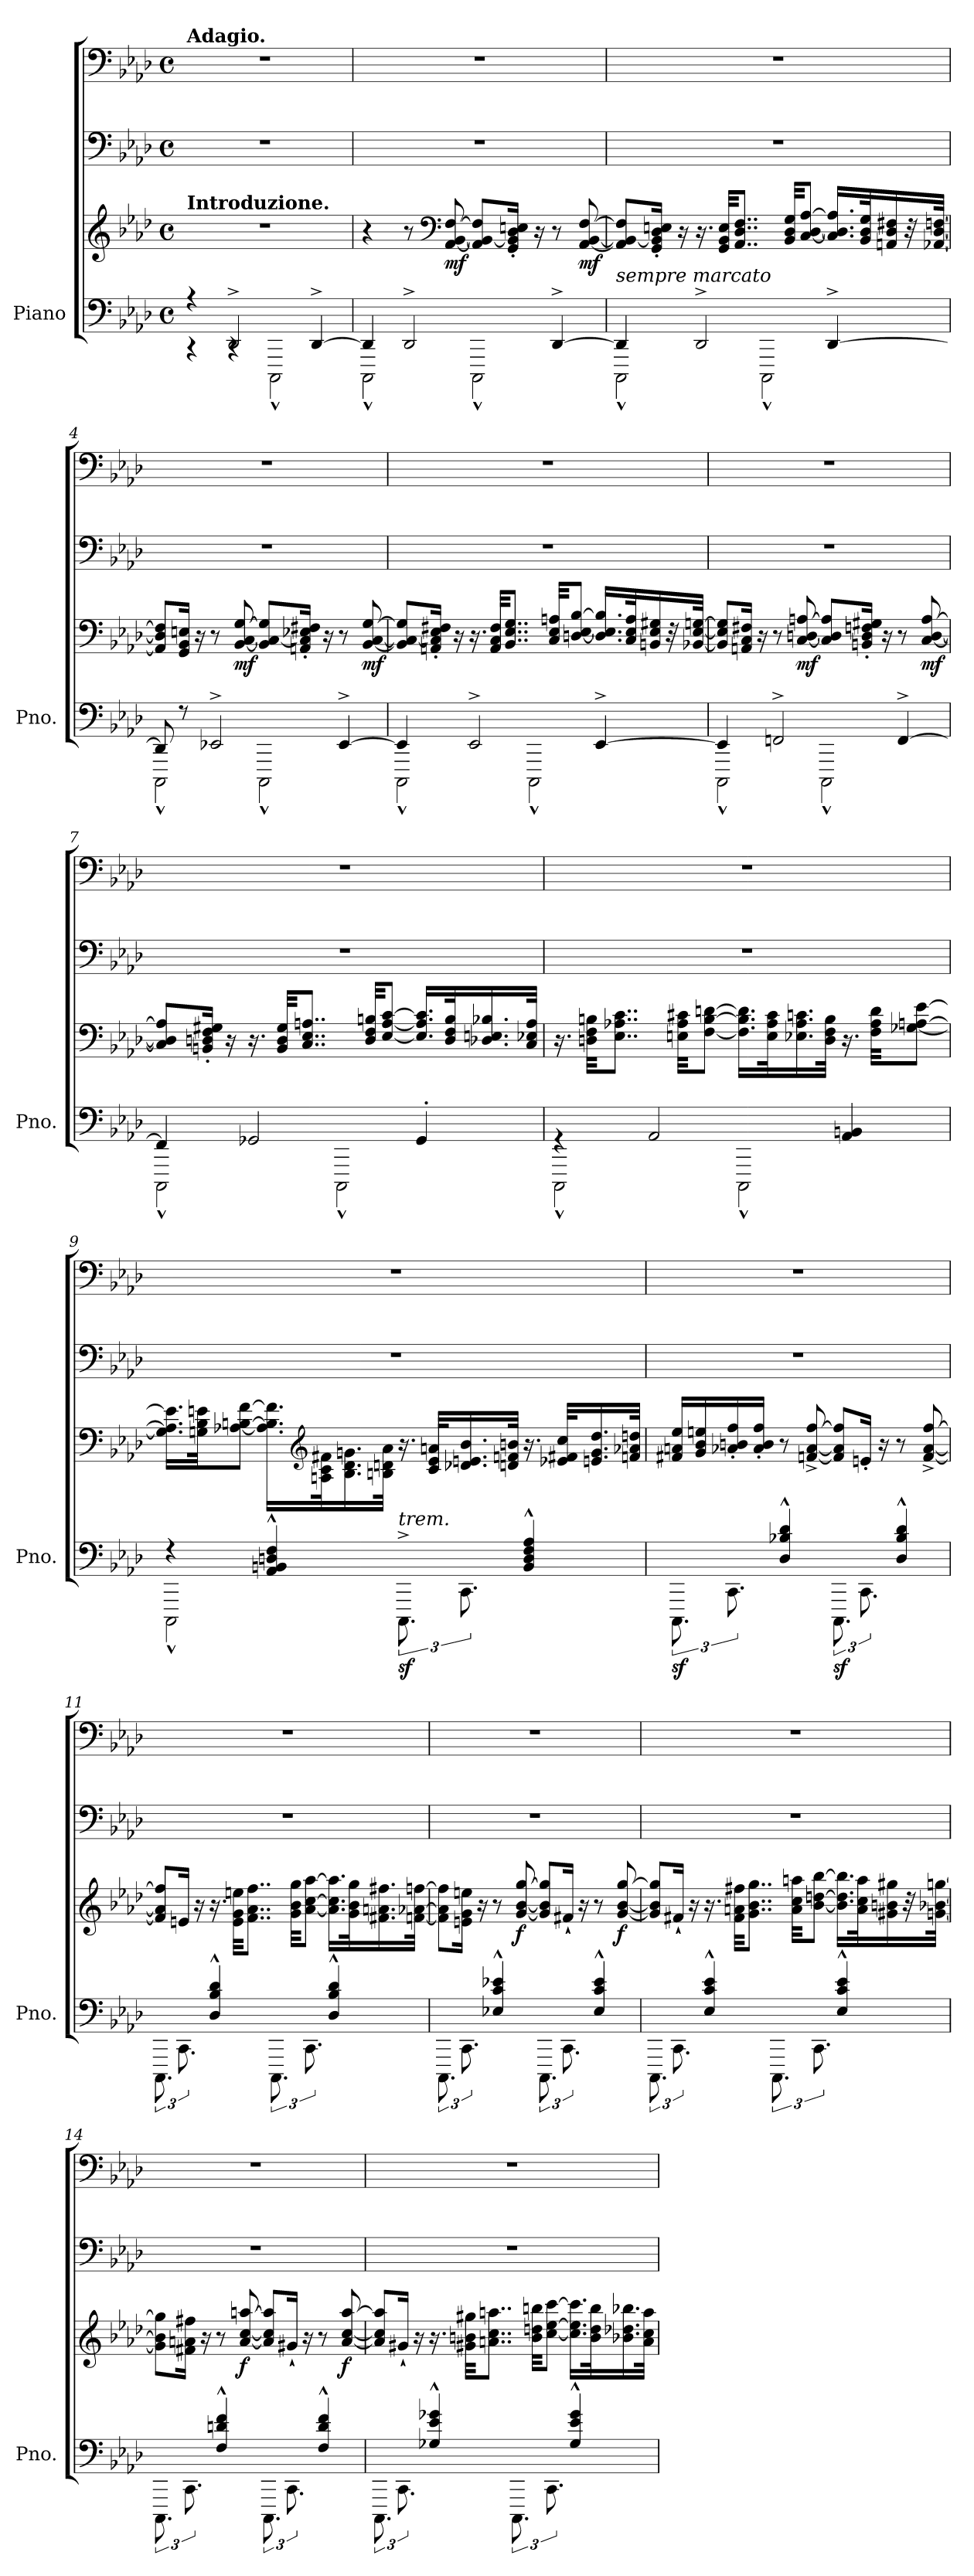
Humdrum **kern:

**kern	**kern	**kern	**kern	**dynam
*part1	*part1	*part1	*part1	*part1
*staff4	*staff3	*staff2	*staff1	*staff1/2/3/4
*I"Piano	*	*	*	*
*I'Pno.	*	*	*	*
*clefF4	*clefG2	*clefF4	*clefF4	*
*k[b-e-a-d-]	*k[b-e-a-d-]	*k[b-e-a-d-]	*k[b-e-a-d-]	*
*M4/4	*M4/4	*M4/4	*M4/4	*
*met(c)	*met(c)	*met(c)	*met(c)	*
=1	=1	=1	=1	=1
*^	*	*	*	*
!	!	!	!	!LO:TX:a:B:t=Adagio.	!
!	!	!LO:TX:a:B:t=Introduzione.	!	!	!
!	!	!	!	!	!LO:DY:a=4
4r	4r	1r	1r	1r	other-dynamics
2DD-^/	4rCC	.	.	.	.
.	2CCC^^\	.	.	.	.
[4DD-^/	.	.	.	.	.
=2	=2	=2	=2	=2	=2
4DD-/]	2CCC^^\	4r	1r	1r	.
2DD-^/	.	8r	.	.	.
*	*	*clefF4	*	*	*
!	!	!	!	!	!LO:DY:b=3
.	.	[8AA-/ [8BB-/ [8F/	.	.	mf
.	2CCC^^\	8AA-/] 8BB-/_ 8F/]L	.	.	.
.	.	16GG/' 16BB-/]' 16D-/' 16En/'Jk	.	.	.
.	.	16r	.	.	.
[4DD-^/	.	8r	.	.	.
!	!	!	!	!	!LO:DY:b=3
.	.	[8AA-/ [8BB-/ [8F/	.	.	mf
=3	=3	=3	=3	=3	=3
!LO:TX:a:i:t=sempre marcato	!	!	!	!	!
4DD-/]	2CCC^^\	8AA-/] 8BB-/_ 8F/]L	1r	1r	.
.	.	16GG/' 16BB-/]' 16D-/' 16En/'Jk	.	.	.
.	.	16r	.	.	.
2DD-^/	.	16.r	.	.	.
.	.	32GG/ 32BB-/ 32E/KKL	.	.	.
.	.	8..AA-/ 8..D-/ 8..F/J	.	.	.
.	2CCC^^\	.	.	.	.
.	.	32BB-/ 32D-/ 32G/KKL	.	.	.
.	.	[8C/ [8D-/ [8A-/J	.	.	.
[4DD-^/	.	16.C/] 16.D-/] 16.A-/]LL	.	.	.
.	.	32BB-/ 32D-/ 32G/K	.	.	.
.	.	16AAn/ 16D-/ 16F#X/	.	.	.
.	.	32r	.	.	.
.	.	[32AA-X/ [32D-/ [32Fn/JJk	.	.	.
!!LO:LB:g=z
=4	=4	=4	=4	=4	=4
8DD-/]	2CCC^^\	8AA-/] 8D-/] 8F/]L	1r	1r	.
8r	.	16GG/ 16BB-/ 16En/Jk	.	.	.
.	.	16r	.	.	.
2EE-X^/	.	8r	.	.	.
!	!	!	!	!	!LO:DY:b=3
.	.	[8BB-/ [8C/ [8G/	.	.	mf
.	2CCC^^\	8BB-/] 8C/_ 8G/]L	.	.	.
.	.	16AAn/' 16C/]' 16E-X/' 16F#X/'Jk	.	.	.
.	.	16r	.	.	.
[4EE-^/	.	8r	.	.	.
!	!	!	!	!	!LO:DY:b=3
.	.	[8BB-/ [8C/ [8G/	.	.	mf
=5	=5	=5	=5	=5	=5
4EE-/]	2CCC^^\	8BB-/] 8C/_ 8G/]L	1r	1r	.
.	.	16AAn/' 16C/]' 16E-/' 16F#X/'Jk	.	.	.
.	.	16r	.	.	.
2EE-^/	.	16.r	.	.	.
.	.	32AA/ 32C/ 32F#/KKL	.	.	.
.	.	8..BB-/ 8..E-/ 8..G/J	.	.	.
.	2CCC^^\	.	.	.	.
.	.	32C/ 32E-/ 32An/KKL	.	.	.
.	.	[8Dn/ [8E-/ [8B-/J	.	.	.
[4EE-^/	.	16.D/] 16.E-/] 16.B-/]LL	.	.	.
.	.	32C/ 32E-/ 32A/K	.	.	.
.	.	16BBn/ 16E-/ 16G#X/	.	.	.
.	.	32r	.	.	.
.	.	[32BB-X/ [32E-/ [32Gn/JJk	.	.	.
=6	=6	=6	=6	=6	=6
4EE-/]	2CCC^^\	8BB-/] 8E-/] 8G/]L	1r	1r	.
.	.	16AAn/ 16C/ 16F#X/Jk	.	.	.
.	.	16r	.	.	.
2FFn^/	.	8r	.	.	.
!	!	!	!	!	!LO:DY:b=3
.	.	[8C/ [8Dn/ [8An/	.	.	mf
.	2CCC^^\	8C/] 8D/] 8A/]L	.	.	.
.	.	16BBn/' 16D/' 16Fn/' 16G#X/'Jk	.	.	.
.	.	16r	.	.	.
[4FF^/	.	8r	.	.	.
!	!	!	!	!	!LO:DY:b=3
.	.	[8C/ [8D/ [8A/	.	.	mf
!!LO:LB:g=z
=7	=7	=7	=7	=7	=7
4FF/]	2CCC^^\	8C/] 8D/] 8A/]L	1r	1r	.
.	.	16BBn/' 16Dn/' 16F/' 16G#X/'Jk	.	.	.
.	.	16r	.	.	.
2GG-X/	.	16.r	.	.	.
.	.	32BB/ 32D/ 32G#/KKL	.	.	.
.	.	8..C/ 8..E-/ 8..An/J	.	.	.
.	2CCC^^\	.	.	.	.
.	.	32D/ 32F/ 32Bn/KKL	.	.	.
.	.	[8E-/ [8A/ [8c/J	.	.	.
4GG-'/	.	16.E-/] 16.A/] 16.c/]LL	.	.	.
.	.	32D/ 32F/ 32B/K	.	.	.
.	.	16.D-X/ 16.En/ 16.B-X/	.	.	.
.	.	32C/ 32E-X/ 32A/JJk	.	.	.
=8	=8	=8	=8	=8	=8
4rGG	2CCC^^\	16.r	1r	1r	.
.	.	32Dn\ 32F\ 32Bn\KKL	.	.	.
.	.	8..E-\ 8..A-X\ 8..c\J	.	.	.
2AA-/	.	.	.	.	.
.	.	32En\ 32A-\ 32c#X\KKL	.	.	.
.	.	[8F\ [8B\ [8dn\J	.	.	.
.	2CCC^^\	16.F\] 16.B\] 16.d\]LL	.	.	.
.	.	32E\ 32A-\ 32c#\K	.	.	.
.	.	16.E-X\ 16.A-\ 16.cn\	.	.	.
.	.	32D\ 32F\ 32B\JJk	.	.	.
4AA-/ 4BBn/	.	16.r	.	.	.
.	.	32F\ 32A-\ 32d\KKL	.	.	.
.	.	[8G-X\ [8An\ [8e-\J	.	.	.
!!LO:LB:g=z
=9	=9	=9	=9	=9	=9
4r	2CCC^^\	16.G-\] 16.A\] 16.e-\]LL	1r	1r	.
.	.	32Gn\ 32B-\ 32en\JK	.	.	.
.	.	[8A-X\ [8Bn\ [8f\J	.	.	.
4AA-/^^ 4BBn/^^ 4Dn/^^ 4F/^^	.	16.A-\] 16.B\] 16.f\]LL	.	.	.
*	*	*clefG2	*	*	*
.	.	32An\ 32c\ 32f#X\K	.	.	.
.	.	16.B\ 16.d-\ 16.gn\	.	.	.
.	.	32Bn\ 32dn\ 32a-\JJk	.	.	.
!LO:TX:a:i:t=trem.	!	!	!	!	!
!	!	!	!	!	!LO:DY:b=4
12.CCC^\	2ryy	16.r	.	.	sf
.	.	32c/ 32e/ 32an/KLL	.	.	.
12.CC\	.	16.d-X/ 16.en/ 16.b-/	.	.	.
.	.	32dn/ 32fn/ 32bn/JJk	.	.	.
4BB/^^ 4D/^^ 4F/^^ 4A-/^^	.	16.r	.	.	.
.	.	32e-X/ 32f#X/ 32cc/KLL	.	.	.
.	.	16.en/ 16.g/ 16.dd-/	.	.	.
.	.	32fn/ 32a-X/ 32ddn/JJk	.	.	.
=10	=10	=10	=10	=10	=10
!	!	!	!	!	!LO:DY:b=4
12.CCC\	2ryy	16f#X/ 16an/ 16ee-/LL	1r	1r	sf
.	.	16g/ 16b-/ 16een/	.	.	.
12.CC\	.	16a-X/' 16bn/' 16ff/'	.	.	.
.	.	16a-/' 16b/' 16ff/'JJ	.	.	.
!	!	!	!	!	!LO:DY:b=3
4D-/^^ 4B-X/^^ 4d-/^^	.	8r	.	.	other-dynamics
.	.	[8fn/^ [8a-/^ [8ff/^	.	.	.
!	!	!	!	!	!LO:DY:b=4
12.CCC\	8B-/Lyy	8f/] 8a-/] 8ff/]L	.	.	sf
12.CC\	16En/' 16G/'Jk	16en'/Jk	.	.	.
.	16ryy	16r	.	.	.
4D-/^^ 4B-/^^ 4d-/^^	4ryy	8r	.	.	.
.	.	[8f/^ [8a-/^ [8ff/^	.	.	.
!!LO:PB:g=z
=11	=11	=11	=11	=11	=11
12.CCC\	8d-/Lyy	8f/] 8a-/] 8ff/]L	1r	1r	.
12.CC\	16En/ 16G/Jk	16en/Jk	.	.	.
.	16ryy	16r	.	.	.
4D-/^^ 4B-/^^ 4d-/^^	4ryy	16.r	.	.	.
.	.	32e\ 32g\ 32een\KKL	.	.	.
.	.	8..f\ 8..a-\ 8..ff\J	.	.	.
12.CCC\	2ryy	.	.	.	.
.	.	32g\ 32b-\ 32gg\KKL	.	.	.
12.CC\	.	[8a-\ [8cc\ [8aa-\J	.	.	.
4D-/^^ 4B-/^^ 4d-/^^	.	16.a-\] 16.cc\] 16.aa-\]LL	.	.	.
.	.	32g\ 32b-\ 32gg\K	.	.	.
.	.	16.f#X\ 16.an\ 16.ff#X\	.	.	.
.	.	[32fn\ [32a-X\ [32ffn\JJk	.	.	.
=12	=12	=12	=12	=12	=12
12.CCC\	4ryy	8f\] 8a-\] 8ff\]L	1r	1r	.
12.CC\	.	16en\ 16g\ 16een\Jk	.	.	.
.	.	16r	.	.	.
4E-X/^^ 4c/^^ 4e-X/^^	4ryy	8r	.	.	.
!	!	!	!	!	!LO:DY:b=3
.	.	[8g/ [8b-/ [8gg/	.	.	f
12.CCC\	8d-/Lyy	8g/] 8b-/] 8gg/]L	.	.	.
12.CC\	16F#X/` 16An/`Jk	16f#X`/Jk	.	.	.
.	16ryy	16r	.	.	.
4E-/^^ 4c/^^ 4e-/^^	4ryy	8r	.	.	.
!	!	!	!	!	!LO:DY:b=3
.	.	[8g/ [8b-/ [8gg/	.	.	f
!!LO:LB:g=z
=13	=13	=13	=13	=13	=13
12.CCC\	8d-/Lyy	8g/] 8b-/] 8gg/]L	1r	1r	.
12.CC\	16F#X/` 16An/`Jk	16f#X`/Jk	.	.	.
.	16ryy	16r	.	.	.
4E-/^^ 4c/^^ 4e-/^^	4ryy	16.r	.	.	.
.	.	32f#\ 32an\ 32ff#X\KKL	.	.	.
.	.	8..g\ 8..b-\ 8..gg\J	.	.	.
12.CCC\	2ryy	.	.	.	.
.	.	32a\ 32cc\ 32aan\KKL	.	.	.
12.CC\	.	[8b-\ [8ddn\ [8bb-\J	.	.	.
4E-/^^ 4c/^^ 4e-/^^	.	16.b-\] 16.dd\] 16.bb-\]LL	.	.	.
.	.	32a\ 32cc\ 32aa\K	.	.	.
.	.	16g#X\ 16bn\ 16gg#X\	.	.	.
.	.	32r	.	.	.
.	.	[32gn\ [32b-X\ [32ggn\JJk	.	.	.
=14	=14	=14	=14	=14	=14
12.CCC\	4ryy	8g\] 8b-\] 8gg\]L	1r	1r	.
12.CC\	.	16f#X\ 16an\ 16ff#X\Jk	.	.	.
.	.	16r	.	.	.
4F/^^ 4dn/^^ 4f/^^	4ryy	8r	.	.	.
!	!	!	!	!	!LO:DY:b=3
.	.	[8a/ [8cc/ [8aan/	.	.	f
12.CCC\	8d/Lyy	8a/] 8cc/] 8aa/]L	.	.	.
12.CC\	16G#X/` 16Bn/`Jk	16g#X`/Jk	.	.	.
.	16ryy	16r	.	.	.
4F/^^ 4d/^^ 4f/^^	4ryy	8r	.	.	.
!	!	!	!	!	!LO:DY:b=3
.	.	[8a/ [8cc/ [8aa/	.	.	f
!!LO:LB:g=z
=15	=15	=15	=15	=15	=15
12.CCC\	8d-/Lyy	8a/] 8cc/] 8aa/]L	1r	1r	.
12.CC\	16G#X/` 16Bn/`Jk	16g#X`/Jk	.	.	.
.	16ryy	16r	.	.	.
4G-X/^^ 4e-/^^ 4g-X/^^	4ryy	16.r	.	.	.
.	.	32g#X\ 32bn\ 32gg#X\KKL	.	.	.
.	.	8..an\ 8..cc\ 8..aan\J	.	.	.
12.CCC\	2ryy	.	.	.	.
.	.	32b\ 32ddn\ 32bbn\KKL	.	.	.
12.CC\	.	[8cc\ [8ee-\ [8ccc\J	.	.	.
4G-/^^ 4e-/^^ 4g-/^^	.	16.cc\] 16.ee-\] 16.ccc\]LL	.	.	.
.	.	32b\ 32dd\ 32bb\K	.	.	.
.	.	16.b-X\ 16.dd-X\ 16.bb-X\	.	.	.
.	.	32a\ 32cc\ 32aa\JJk	.	.	.
*v	*v	*	*	*	*
=	=	=	=	=
*-	*-	*-	*-	*-
